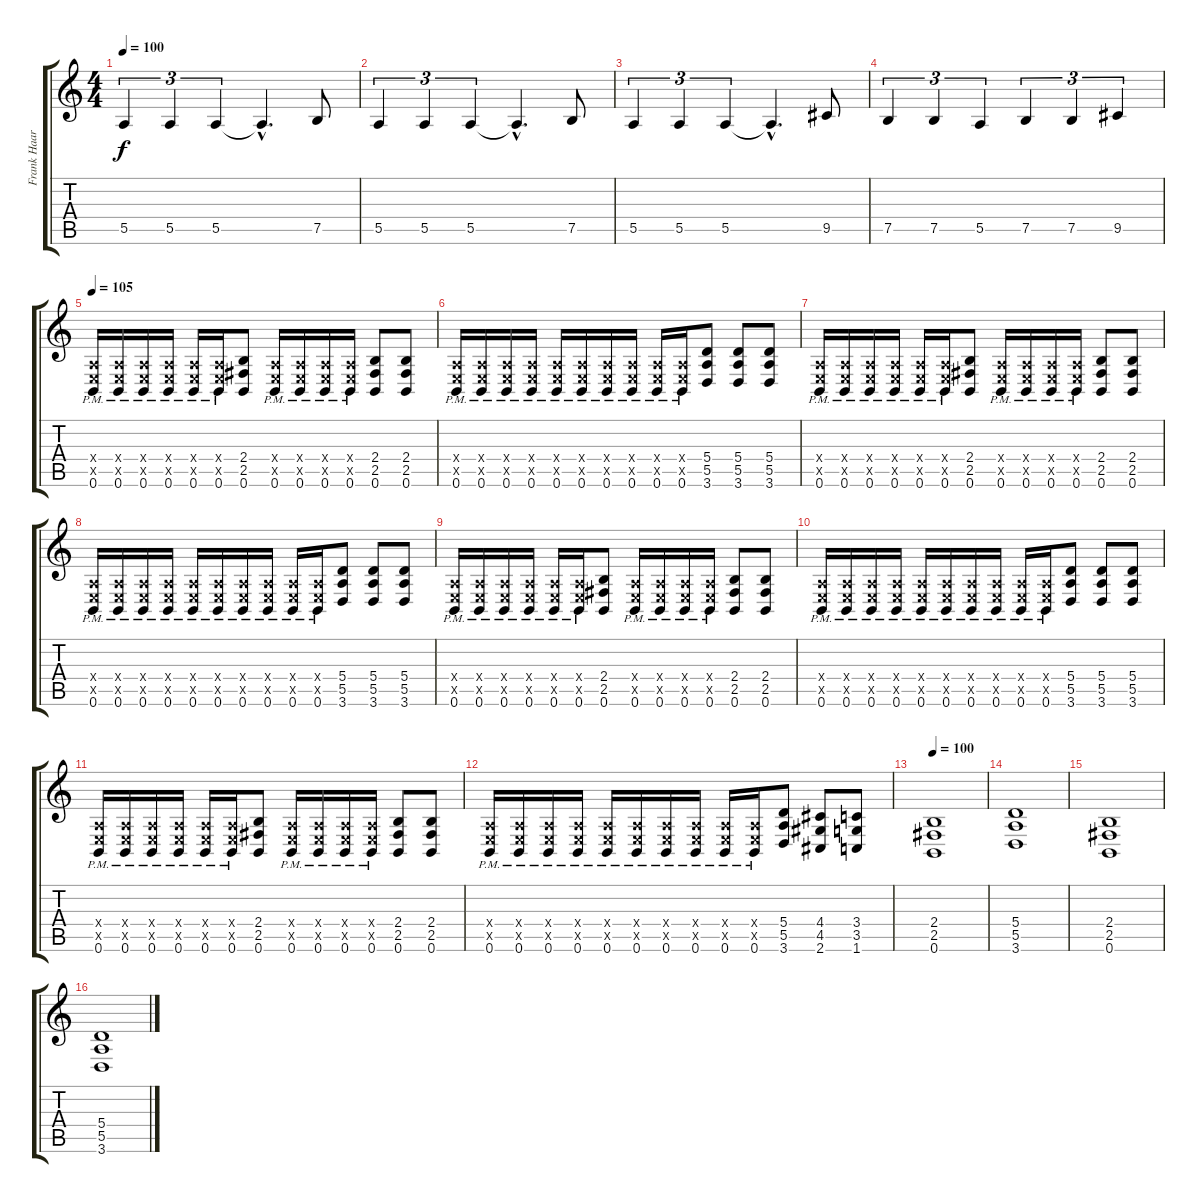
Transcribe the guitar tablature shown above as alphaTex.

\track ("Frank Haarthorn" "Frank Haar") {instrument distortionguitar}
\staff {score tabs}
\tuning (B3 Gb3 D3 A2 E2 B1) {hide}
\ts (4 4)
\tempo 100
\clef g2
\ks c
5.5.4{tu (3 2) dy f} 5.5.4{tu (3 2)} 5.5.4{tu (3 2)} 5.5{hac t}.4{d} 7.5.8 |
5.5.4{tu (3 2)} 5.5.4{tu (3 2)} 5.5.4{tu (3 2)} 5.5{hac t}.4{d} 7.5.8 |
5.5.4{tu (3 2)} 5.5.4{tu (3 2)} 5.5.4{tu (3 2)} 5.5{hac t}.4{d} 9.5.8 |
7.5.4{tu (3 2)} 7.5.4{tu (3 2)} 5.5.4{tu (3 2)} 7.5.4{tu (3 2)} 7.5.4{tu (3 2)} 9.5.4{tu (3 2)} |
\tempo 105
(0.4{x} 0.5{x} 0.6{pm}).16 (0.4{x} 0.5{x} 0.6{pm}).16 (0.4{x} 0.5{x} 0.6{pm}).16 (0.4{x} 0.5{x} 0.6{pm}).16 (0.4{x} 0.5{x} 0.6{pm}).16 (0.4{x} 0.5{x} 0.6{pm}).16 (2.4 2.5 0.6).8 (0.4{x} 0.5{x} 0.6{pm}).16 (0.4{x} 0.5{x} 0.6{pm}).16 (0.4{x} 0.5{x} 0.6{pm}).16 (0.4{x} 0.5{x} 0.6{pm}).16 (2.4 2.5 0.6).8 (2.4 2.5 0.6).8 |
(0.4{x} 0.5{x} 0.6{pm}).16 (0.4{x} 0.5{x} 0.6{pm}).16 (0.4{x} 0.5{x} 0.6{pm}).16 (0.4{x} 0.5{x} 0.6{pm}).16 (0.4{x} 0.5{x} 0.6{pm}).16 (0.4{x} 0.5{x} 0.6{pm}).16 (0.4{x} 0.5{x} 0.6{pm}).16 (0.4{x} 0.5{x} 0.6{pm}).16 (0.4{x} 0.5{x} 0.6{pm}).16 (0.4{x} 0.5{x} 0.6{pm}).16 (5.4 5.5 3.6).8 (5.4 5.5 3.6).8 (5.4 5.5 3.6).8 |
(0.4{x} 0.5{x} 0.6{pm}).16 (0.4{x} 0.5{x} 0.6{pm}).16 (0.4{x} 0.5{x} 0.6{pm}).16 (0.4{x} 0.5{x} 0.6{pm}).16 (0.4{x} 0.5{x} 0.6{pm}).16 (0.4{x} 0.5{x} 0.6{pm}).16 (2.4 2.5 0.6).8 (0.4{x} 0.5{x} 0.6{pm}).16 (0.4{x} 0.5{x} 0.6{pm}).16 (0.4{x} 0.5{x} 0.6{pm}).16 (0.4{x} 0.5{x} 0.6{pm}).16 (2.4 2.5 0.6).8 (2.4 2.5 0.6).8 |
(0.4{x} 0.5{x} 0.6{pm}).16 (0.4{x} 0.5{x} 0.6{pm}).16 (0.4{x} 0.5{x} 0.6{pm}).16 (0.4{x} 0.5{x} 0.6{pm}).16 (0.4{x} 0.5{x} 0.6{pm}).16 (0.4{x} 0.5{x} 0.6{pm}).16 (0.4{x} 0.5{x} 0.6{pm}).16 (0.4{x} 0.5{x} 0.6{pm}).16 (0.4{x} 0.5{x} 0.6{pm}).16 (0.4{x} 0.5{x} 0.6{pm}).16 (5.4 5.5 3.6).8 (5.4 5.5 3.6).8 (5.4 5.5 3.6).8 |
(0.4{x} 0.5{x} 0.6{pm}).16 (0.4{x} 0.5{x} 0.6{pm}).16 (0.4{x} 0.5{x} 0.6{pm}).16 (0.4{x} 0.5{x} 0.6{pm}).16 (0.4{x} 0.5{x} 0.6{pm}).16 (0.4{x} 0.5{x} 0.6{pm}).16 (2.4 2.5 0.6).8 (0.4{x} 0.5{x} 0.6{pm}).16 (0.4{x} 0.5{x} 0.6{pm}).16 (0.4{x} 0.5{x} 0.6{pm}).16 (0.4{x} 0.5{x} 0.6{pm}).16 (2.4 2.5 0.6).8 (2.4 2.5 0.6).8 |
(0.4{x} 0.5{x} 0.6{pm}).16 (0.4{x} 0.5{x} 0.6{pm}).16 (0.4{x} 0.5{x} 0.6{pm}).16 (0.4{x} 0.5{x} 0.6{pm}).16 (0.4{x} 0.5{x} 0.6{pm}).16 (0.4{x} 0.5{x} 0.6{pm}).16 (0.4{x} 0.5{x} 0.6{pm}).16 (0.4{x} 0.5{x} 0.6{pm}).16 (0.4{x} 0.5{x} 0.6{pm}).16 (0.4{x} 0.5{x} 0.6{pm}).16 (5.4 5.5 3.6).8 (5.4 5.5 3.6).8 (5.4 5.5 3.6).8 |
(0.4{x} 0.5{x} 0.6{pm}).16 (0.4{x} 0.5{x} 0.6{pm}).16 (0.4{x} 0.5{x} 0.6{pm}).16 (0.4{x} 0.5{x} 0.6{pm}).16 (0.4{x} 0.5{x} 0.6{pm}).16 (0.4{x} 0.5{x} 0.6{pm}).16 (2.4 2.5 0.6).8 (0.4{x} 0.5{x} 0.6{pm}).16 (0.4{x} 0.5{x} 0.6{pm}).16 (0.4{x} 0.5{x} 0.6{pm}).16 (0.4{x} 0.5{x} 0.6{pm}).16 (2.4 2.5 0.6).8 (2.4 2.5 0.6).8 |
(0.4{x} 0.5{x} 0.6{pm}).16 (0.4{x} 0.5{x} 0.6{pm}).16 (0.4{x} 0.5{x} 0.6{pm}).16 (0.4{x} 0.5{x} 0.6{pm}).16 (0.4{x} 0.5{x} 0.6{pm}).16 (0.4{x} 0.5{x} 0.6{pm}).16 (0.4{x} 0.5{x} 0.6{pm}).16 (0.4{x} 0.5{x} 0.6{pm}).16 (0.4{x} 0.5{x} 0.6{pm}).16 (0.4{x} 0.5{x} 0.6{pm}).16 (5.4 5.5 3.6).8 (4.4 4.5 2.6).8 (3.4 3.5 1.6).8 |
\tempo 100
(2.4 2.5 0.6).1 |
(5.4 5.5 3.6).1 |
(2.4 2.5 0.6).1 |
(5.4 5.5 3.6).1
